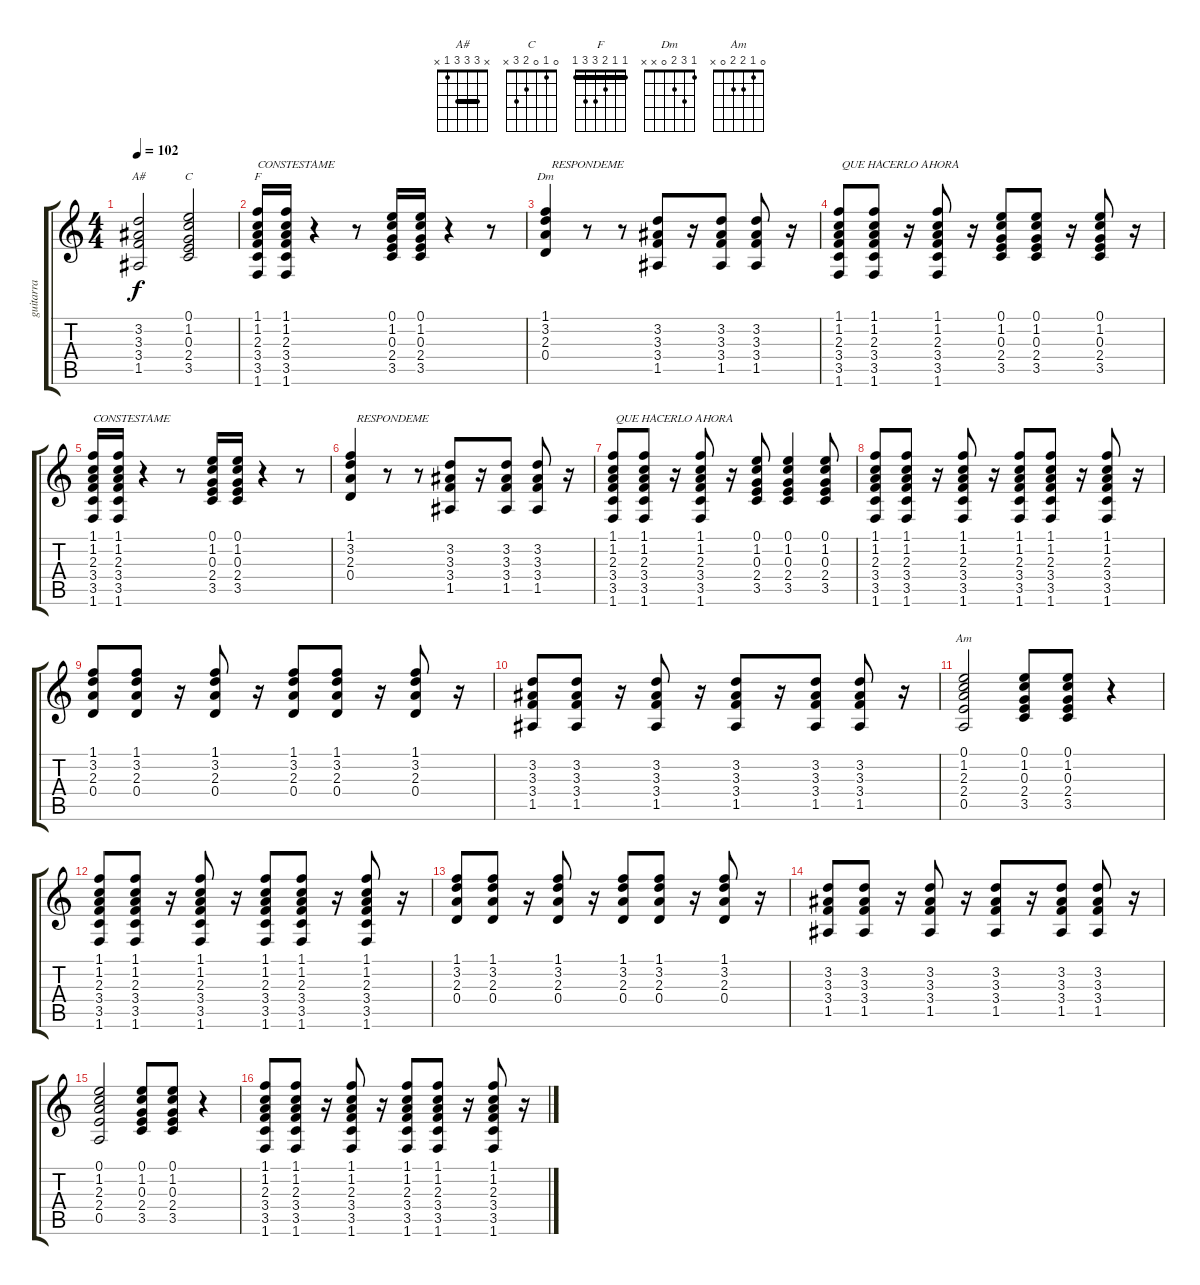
\track ("guitarra" "guitarra") {instrument electricguitarclean}
\staff {score tabs}
\tuning (E4 B3 G3 D3 A2 E2) {hide}
\chord ("A#" x 3 3 3 1 x) {barre 3}
\chord ("C" 0 1 0 2 3 x)
\chord ("F" 1 1 2 3 3 1) {barre 1}
\chord ("Dm" 1 3 2 0 x x)
\chord ("Am" 0 1 2 2 0 x)
\ts (4 4)
\tempo 102
\clef g2
\ks c
(3.2 3.3 3.4 1.5).2{ch "A#" dy f} (0.1 1.2 0.3 2.4 3.5).2{ch "C"} |
(1.1 1.2 2.3 3.4 3.5 1.6).16{ch "F" txt "CONSTESTAME"} (1.1 1.2 2.3 3.4 3.5 1.6).16 r.4 r.8 (0.1 1.2 0.3 2.4 3.5).16 (0.1 1.2 0.3 2.4 3.5).16 r.4 r.8 |
(1.1 3.2 2.3 0.4).4{ch "Dm" txt "  RESPONDEME"} r.8 r.8 (3.2 3.3 3.4 1.5).8 r.16 (3.2 3.3 3.4 1.5).8 (3.2 3.3 3.4 1.5).8 r.16 |
(1.1 1.2 2.3 3.4 3.5 1.6).8{txt " QUE HACERLO AHORA"} (1.1 1.2 2.3 3.4 3.5 1.6).8 r.16 (1.1 1.2 2.3 3.4 3.5 1.6).8 r.16 (0.1 1.2 0.3 2.4 3.5).8 (0.1 1.2 0.3 2.4 3.5).8 r.16 (0.1 1.2 0.3 2.4 3.5).8 r.16 |
(1.1 1.2 2.3 3.4 3.5 1.6).16{txt "CONSTESTAME"} (1.1 1.2 2.3 3.4 3.5 1.6).16 r.4 r.8 (0.1 1.2 0.3 2.4 3.5).16 (0.1 1.2 0.3 2.4 3.5).16 r.4 r.8 |
(1.1 3.2 2.3 0.4).4{txt "  RESPONDEME"} r.8 r.8 (3.2 3.3 3.4 1.5).8 r.16 (3.2 3.3 3.4 1.5).8 (3.2 3.3 3.4 1.5).8 r.16 |
(1.1 1.2 2.3 3.4 3.5 1.6).8{txt " QUE HACERLO AHORA"} (1.1 1.2 2.3 3.4 3.5 1.6).8 r.16 (1.1 1.2 2.3 3.4 3.5 1.6).8 r.16 (0.1 1.2 0.3 2.4 3.5).8 (0.1 1.2 0.3 2.4 3.5).4 (0.1 1.2 0.3 2.4 3.5).8 |
(1.1 1.2 2.3 3.4 3.5 1.6).8 (1.1 1.2 2.3 3.4 3.5 1.6).8 r.16 (1.1 1.2 2.3 3.4 3.5 1.6).8 r.16 (1.1 1.2 2.3 3.4 3.5 1.6).8 (1.1 1.2 2.3 3.4 3.5 1.6).8 r.16 (1.1 1.2 2.3 3.4 3.5 1.6).8 r.16 |
(1.1 3.2 2.3 0.4).8 (1.1 3.2 2.3 0.4).8 r.16 (1.1 3.2 2.3 0.4).8 r.16 (1.1 3.2 2.3 0.4).8 (1.1 3.2 2.3 0.4).8 r.16 (1.1 3.2 2.3 0.4).8 r.16 |
(3.2 3.3 3.4 1.5).8 (3.2 3.3 3.4 1.5).8 r.16 (3.2 3.3 3.4 1.5).8 r.16 (3.2 3.3 3.4 1.5).8 r.16 (3.2 3.3 3.4 1.5).8 (3.2 3.3 3.4 1.5).8 r.16 |
(0.1 1.2 2.3 2.4 0.5).2{ch "Am"} (0.1 1.2 0.3 2.4 3.5).8 (0.1 1.2 0.3 2.4 3.5).8 r.4 |
(1.1 1.2 2.3 3.4 3.5 1.6).8 (1.1 1.2 2.3 3.4 3.5 1.6).8 r.16 (1.1 1.2 2.3 3.4 3.5 1.6).8 r.16 (1.1 1.2 2.3 3.4 3.5 1.6).8 (1.1 1.2 2.3 3.4 3.5 1.6).8 r.16 (1.1 1.2 2.3 3.4 3.5 1.6).8 r.16 |
(1.1 3.2 2.3 0.4).8 (1.1 3.2 2.3 0.4).8 r.16 (1.1 3.2 2.3 0.4).8 r.16 (1.1 3.2 2.3 0.4).8 (1.1 3.2 2.3 0.4).8 r.16 (1.1 3.2 2.3 0.4).8 r.16 |
(3.2 3.3 3.4 1.5).8 (3.2 3.3 3.4 1.5).8 r.16 (3.2 3.3 3.4 1.5).8 r.16 (3.2 3.3 3.4 1.5).8 r.16 (3.2 3.3 3.4 1.5).8 (3.2 3.3 3.4 1.5).8 r.16 |
(0.1 1.2 2.3 2.4 0.5).2 (0.1 1.2 0.3 2.4 3.5).8 (0.1 1.2 0.3 2.4 3.5).8 r.4 |
(1.1 1.2 2.3 3.4 3.5 1.6).8 (1.1 1.2 2.3 3.4 3.5 1.6).8 r.16 (1.1 1.2 2.3 3.4 3.5 1.6).8 r.16 (1.1 1.2 2.3 3.4 3.5 1.6).8 (1.1 1.2 2.3 3.4 3.5 1.6).8 r.16 (1.1 1.2 2.3 3.4 3.5 1.6).8 r.16
